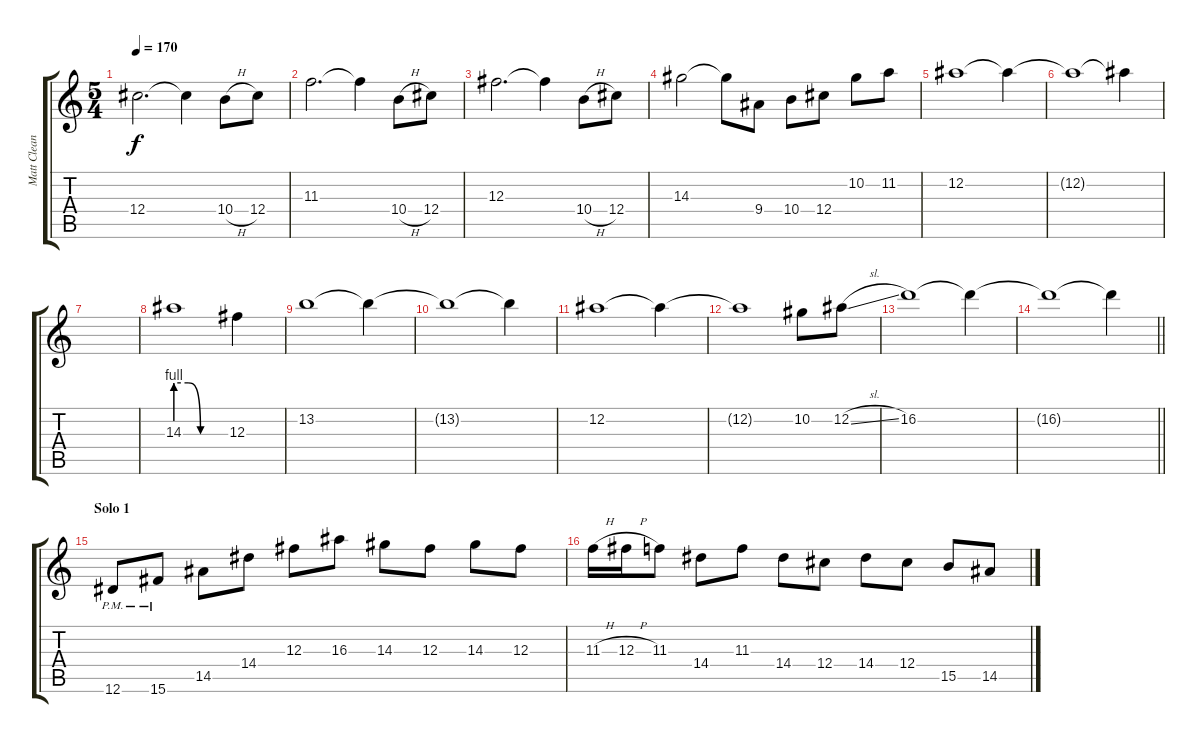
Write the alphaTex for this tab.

\track ("Matt Clean" "Matt Clean") {instrument electricguitarjazz}
\staff {score tabs}
\tuning (Eb4 Bb3 Gb3 Db3 Ab2 Eb2) {hide}
\ts (5 4)
\tempo 170
\clef g2
\ks c
12.4.2{d dy f} 12.4{t}.4 10.4{h}.8 12.4.8 |
11.3.2{d} 11.3{t}.4 10.4{h}.8 12.4.8 |
12.3.2{d} 12.3{t}.4 10.4{h}.8 12.4.8 |
14.3.2 14.3{t}.8 9.4.8 10.4.8 12.4.8 10.2.8 11.2.8 |
12.2.1 12.2{t}.4 |
12.2{t}.1 12.2{t}.4 |
|
14.3{be (custom 0 4 15 4 30 0 60 0)}.1 12.3.4 |
13.2.1 13.2{t}.4 |
13.2{t}.1 13.2{t}.4 |
12.2.1 12.2{t}.4 |
12.2{t}.1 10.2.8 12.2{sl}.8 |
16.2.1 16.2{t}.4 |
\barLineRight lightlight
16.2{t}.1 16.2{t}.4 |
\section ("" "Solo 1")
12.6{pm}.8 15.6{pm}.8 14.5.8 14.4.8 12.3.8 16.3.8 14.3.8 12.3.8 14.3.8 12.3.8 |
11.3{h}.16 12.3{h}.16 11.3.8 14.4.8 11.3.8 14.4.8 12.4.8 14.4.8 12.4.8 15.5.8 14.5.8
